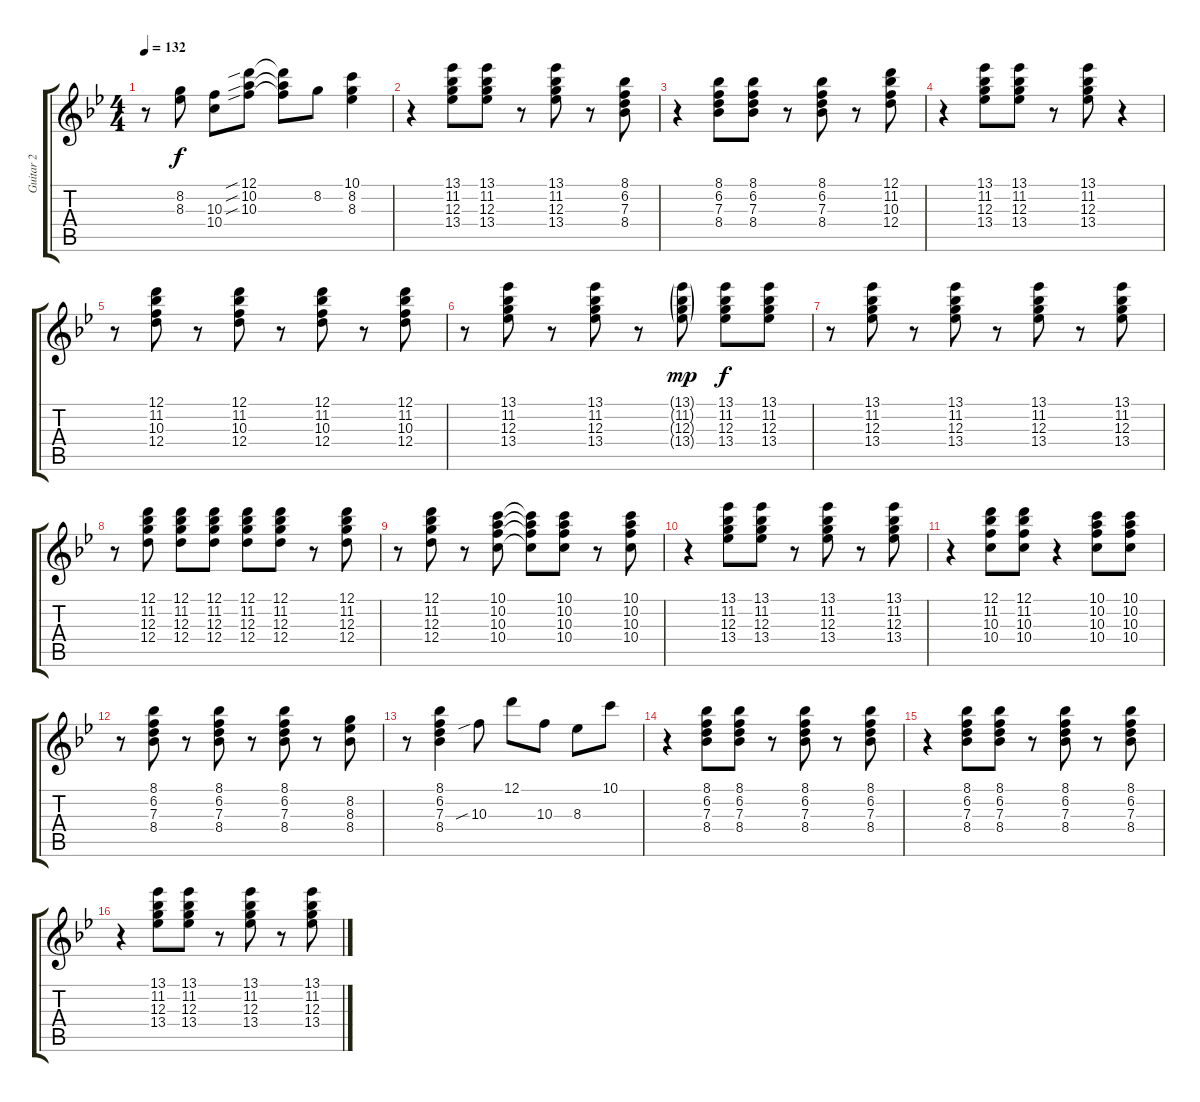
\track ("Guitar 2" "Guitar 2") {instrument acousticguitarsteel}
\staff {score tabs}
\tuning (D4 B3 G3 D3 G2 D2) {hide}
\ts (4 4)
\tempo 132
\clef g2
\ks bb
r.8{dy f} (8.2 8.3).8 (10.3 10.4).8 (12.1{sib} 10.2{sib} 10.3{sib}).8 (12.1{t} 10.2{t} 10.3{t}).8 8.2.8 (10.1 8.2 8.3).4 |
r.4 (13.1 11.2 12.3 13.4).8 (13.1 11.2 12.3 13.4).8 r.8 (13.1 11.2 12.3 13.4).8 r.8 (8.1 6.2 7.3 8.4).8 |
r.4 (8.1 6.2 7.3 8.4).8 (8.1 6.2 7.3 8.4).8 r.8 (8.1 6.2 7.3 8.4).8 r.8 (12.1 11.2 10.3 12.4).8 |
r.4 (13.1 11.2 12.3 13.4).8 (13.1 11.2 12.3 13.4).8 r.8 (13.1 11.2 12.3 13.4).8 r.4 |
r.8 (12.1 11.2 10.3 12.4).8 r.8 (12.1 11.2 10.3 12.4).8 r.8 (12.1 11.2 10.3 12.4).8 r.8 (12.1 11.2 10.3 12.4).8 |
r.8 (13.1 11.2 12.3 13.4).8 r.8 (13.1 11.2 12.3 13.4).8 r.8 (13.1{g} 11.2{g} 12.3{g} 13.4{g}).8{dy mp} (13.1 11.2 12.3 13.4).8{dy f} (13.1 11.2 12.3 13.4).8 |
r.8 (13.1 11.2 12.3 13.4).8 r.8 (13.1 11.2 12.3 13.4).8 r.8 (13.1 11.2 12.3 13.4).8 r.8 (13.1 11.2 12.3 13.4).8 |
r.8 (12.1 11.2 12.3 12.4).8 (12.1 11.2 12.3 12.4).8 (12.1 11.2 12.3 12.4).8 (12.1 11.2 12.3 12.4).8 (12.1 11.2 12.3 12.4).8 r.8 (12.1 11.2 12.3 12.4).8 |
r.8 (12.1 11.2 12.3 12.4).8 r.8 (10.1 10.2 10.3 10.4).8 (10.1{t} 10.2{t} 10.3{t} 10.4{t}).8 (10.1 10.2 10.3 10.4).8 r.8 (10.1 10.2 10.3 10.4).8 |
r.4 (13.1 11.2 12.3 13.4).8 (13.1 11.2 12.3 13.4).8 r.8 (13.1 11.2 12.3 13.4).8 r.8 (13.1 11.2 12.3 13.4).8 |
r.4 (12.1 11.2 10.3 10.4).8 (12.1 11.2 10.3 10.4).8 r.4 (10.1 10.2 10.3 10.4).8 (10.1 10.2 10.3 10.4).8 |
r.8 (8.1 6.2 7.3 8.4).8 r.8 (8.1 6.2 7.3 8.4).8 r.8 (8.1 6.2 7.3 8.4).8 r.8 (8.2 8.3 8.4).8 |
r.8 (8.1 6.2 7.3 8.4).4 10.3{sib}.8 12.1.8 10.3.8 8.3.8 10.1.8 |
r.4 (8.1 6.2 7.3 8.4).8 (8.1 6.2 7.3 8.4).8 r.8 (8.1 6.2 7.3 8.4).8 r.8 (8.1 6.2 7.3 8.4).8 |
r.4 (8.1 6.2 7.3 8.4).8 (8.1 6.2 7.3 8.4).8 r.8 (8.1 6.2 7.3 8.4).8 r.8 (8.1 6.2 7.3 8.4).8 |
r.4 (13.1 11.2 12.3 13.4).8 (13.1 11.2 12.3 13.4).8 r.8 (13.1 11.2 12.3 13.4).8 r.8 (13.1 11.2 12.3 13.4).8
